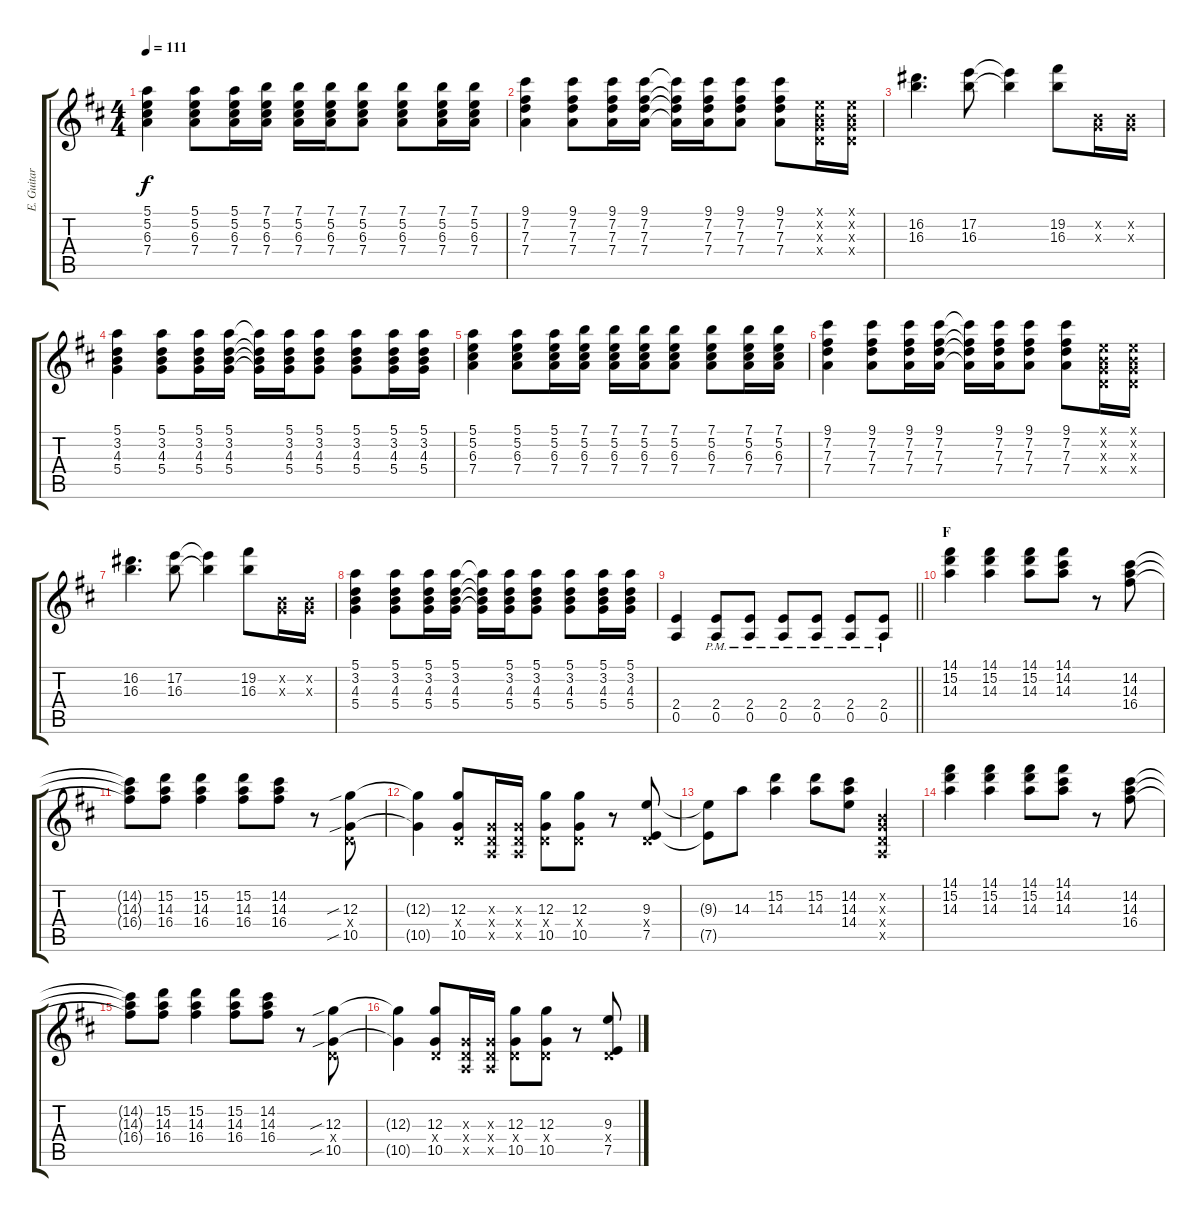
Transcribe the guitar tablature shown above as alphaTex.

\track ("E. Guitar I" "E. Guitar ") {instrument overdrivenguitar}
\staff {score tabs}
\tuning (E4 B3 G3 D3 A2 D2) {hide}
\ts (4 4)
\tempo 111
\clef g2
\ks d
(5.1 5.2 6.3 7.4).4{dy f} (5.1 5.2 6.3 7.4).8 (5.1 5.2 6.3 7.4).16 (7.1 5.2 6.3 7.4).16 (7.1 5.2 6.3 7.4).16 (7.1 5.2 6.3 7.4).16 (7.1 5.2 6.3 7.4).8 (7.1 5.2 6.3 7.4).8 (7.1 5.2 6.3 7.4).16 (7.1 5.2 6.3 7.4).16 |
(9.1 7.2 7.3 7.4).4 (9.1 7.2 7.3 7.4).8 (9.1 7.2 7.3 7.4).16 (9.1 7.2 7.3 7.4).16 (9.1{t} 7.2{t} 7.3{t} 7.4{t}).16 (9.1 7.2 7.3 7.4).16 (9.1 7.2 7.3 7.4).8 (9.1 7.2 7.3 7.4).8 (0.1{x} 0.2{x} 0.3{x} 0.4{x}).16 (0.1{x} 0.2{x} 0.3{x} 0.4{x}).16 |
(16.2 16.3).4{d} (17.2 16.3).8 (17.2{t} 16.3{t}).4 (19.2 16.3).8 (0.2{x} 0.3{x}).16 (0.2{x} 0.3{x}).16 |
(5.1 3.2 4.3 5.4).4 (5.1 3.2 4.3 5.4).8 (5.1 3.2 4.3 5.4).16 (5.1 3.2 4.3 5.4).16 (5.1{t} 3.2{t} 4.3{t} 5.4{t}).16 (5.1 3.2 4.3 5.4).16 (5.1 3.2 4.3 5.4).8 (5.1 3.2 4.3 5.4).8 (5.1 3.2 4.3 5.4).16 (5.1 3.2 4.3 5.4).16 |
(5.1 5.2 6.3 7.4).4 (5.1 5.2 6.3 7.4).8 (5.1 5.2 6.3 7.4).16 (7.1 5.2 6.3 7.4).16 (7.1 5.2 6.3 7.4).16 (7.1 5.2 6.3 7.4).16 (7.1 5.2 6.3 7.4).8 (7.1 5.2 6.3 7.4).8 (7.1 5.2 6.3 7.4).16 (7.1 5.2 6.3 7.4).16 |
(9.1 7.2 7.3 7.4).4 (9.1 7.2 7.3 7.4).8 (9.1 7.2 7.3 7.4).16 (9.1 7.2 7.3 7.4).16 (9.1{t} 7.2{t} 7.3{t} 7.4{t}).16 (9.1 7.2 7.3 7.4).16 (9.1 7.2 7.3 7.4).8 (9.1 7.2 7.3 7.4).8 (0.1{x} 0.2{x} 0.3{x} 0.4{x}).16 (0.1{x} 0.2{x} 0.3{x} 0.4{x}).16 |
(16.2 16.3).4{d} (17.2 16.3).8 (17.2{t} 16.3{t}).4 (19.2 16.3).8 (0.2{x} 0.3{x}).16 (0.2{x} 0.3{x}).16 |
(5.1 3.2 4.3 5.4).4 (5.1 3.2 4.3 5.4).8 (5.1 3.2 4.3 5.4).16 (5.1 3.2 4.3 5.4).16 (5.1{t} 3.2{t} 4.3{t} 5.4{t}).16 (5.1 3.2 4.3 5.4).16 (5.1 3.2 4.3 5.4).8 (5.1 3.2 4.3 5.4).8 (5.1 3.2 4.3 5.4).16 (5.1 3.2 4.3 5.4).16 |
\barLineRight lightlight
(2.4 0.5).4 (2.4{pm} 0.5{pm}).8 (2.4{pm} 0.5{pm}).8 (2.4{pm} 0.5{pm}).8 (2.4{pm} 0.5{pm}).8 (2.4{pm} 0.5{pm}).8 (2.4{pm} 0.5{pm}).8 |
\section ("" "F")
(14.1 15.2 14.3).4 (14.1 15.2 14.3).4 (14.1 15.2 14.3).8 (14.1 14.2 14.3).8 r.8 (14.2 14.3 16.4).8 |
(14.2{t} 14.3{t} 16.4{t}).8 (15.2 14.3 16.4).8 (15.2 14.3 16.4).4 (15.2 14.3 16.4).8 (14.2 14.3 16.4).8 r.8 (12.3{sib} 0.4{x} 10.5{sib}).8 |
(12.3{t} 10.5{t}).4 (12.3 0.4{x} 10.5).8 (0.3{x} 0.4{x} 0.5{x}).16 (0.3{x} 0.4{x} 0.5{x}).16 (12.3 0.4{x} 10.5).8 (12.3 0.4{x} 10.5).8 r.8 (9.3 0.4{x} 7.5).8 |
(9.3{t} 7.5{t}).8 14.3.8 (15.2 14.3).4 (15.2 14.3).8 (14.2 14.3 14.4).8 (0.2{x} 0.3{x} 0.4{x} 0.5{x}).4 |
(14.1 15.2 14.3).4 (14.1 15.2 14.3).4 (14.1 15.2 14.3).8 (14.1 14.2 14.3).8 r.8 (14.2 14.3 16.4).8 |
(14.2{t} 14.3{t} 16.4{t}).8 (15.2 14.3 16.4).8 (15.2 14.3 16.4).4 (15.2 14.3 16.4).8 (14.2 14.3 16.4).8 r.8 (12.3{sib} 0.4{x} 10.5{sib}).8 |
(12.3{t} 10.5{t}).4 (12.3 0.4{x} 10.5).8 (0.3{x} 0.4{x} 0.5{x}).16 (0.3{x} 0.4{x} 0.5{x}).16 (12.3 0.4{x} 10.5).8 (12.3 0.4{x} 10.5).8 r.8 (9.3 0.4{x} 7.5).8
